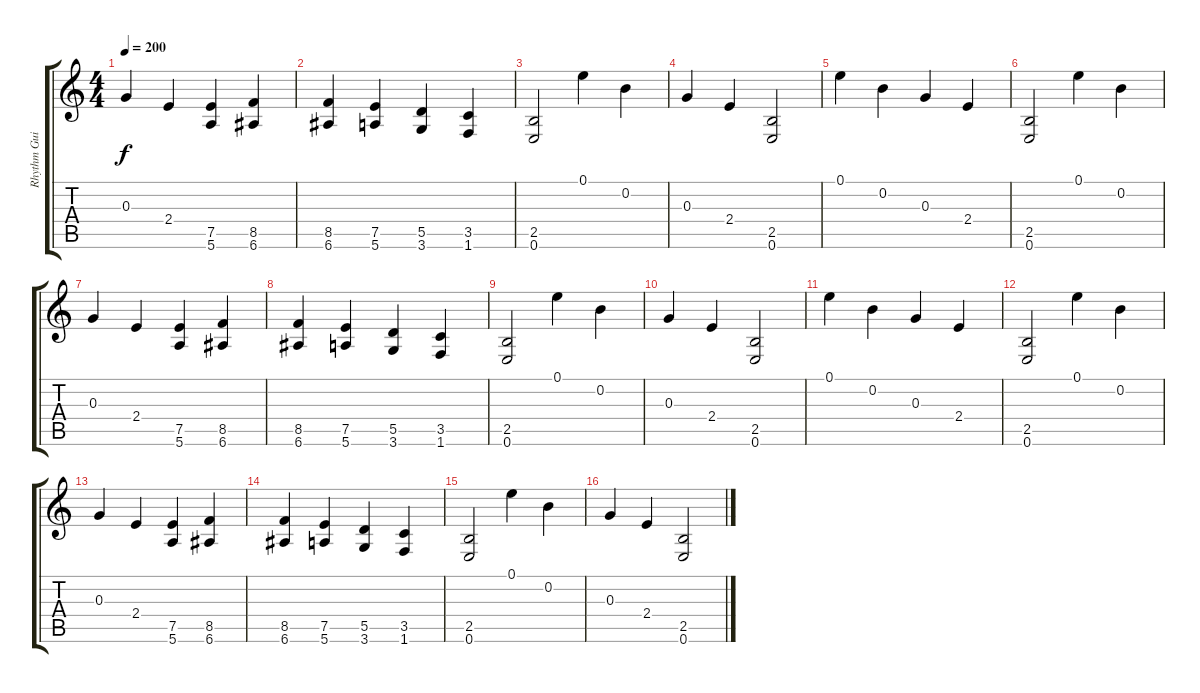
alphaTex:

\track ("Rhythm Guitar" "Rhythm Gui") {instrument distortionguitar}
\staff {score tabs}
\tuning (E4 B3 G3 D3 A2 E2) {hide}
\ts (4 4)
\tempo 200
\clef g2
\ks c
0.3.4{dy f} 2.4.4 (7.5 5.6).4 (8.5 6.6).4 |
(8.5 6.6).4 (7.5 5.6).4 (5.5 3.6).4 (3.5 1.6).4 |
(2.5 0.6).2 0.1.4 0.2.4 |
0.3.4 2.4.4 (2.5 0.6).2 |
0.1.4 0.2.4 0.3.4 2.4.4 |
(2.5 0.6).2 0.1.4 0.2.4 |
0.3.4 2.4.4 (7.5 5.6).4 (8.5 6.6).4 |
(8.5 6.6).4 (7.5 5.6).4 (5.5 3.6).4 (3.5 1.6).4 |
(2.5 0.6).2 0.1.4 0.2.4 |
0.3.4 2.4.4 (2.5 0.6).2 |
0.1.4 0.2.4 0.3.4 2.4.4 |
(2.5 0.6).2 0.1.4 0.2.4 |
0.3.4 2.4.4 (7.5 5.6).4 (8.5 6.6).4 |
(8.5 6.6).4 (7.5 5.6).4 (5.5 3.6).4 (3.5 1.6).4 |
(2.5 0.6).2 0.1.4 0.2.4 |
0.3.4 2.4.4 (2.5 0.6).2
